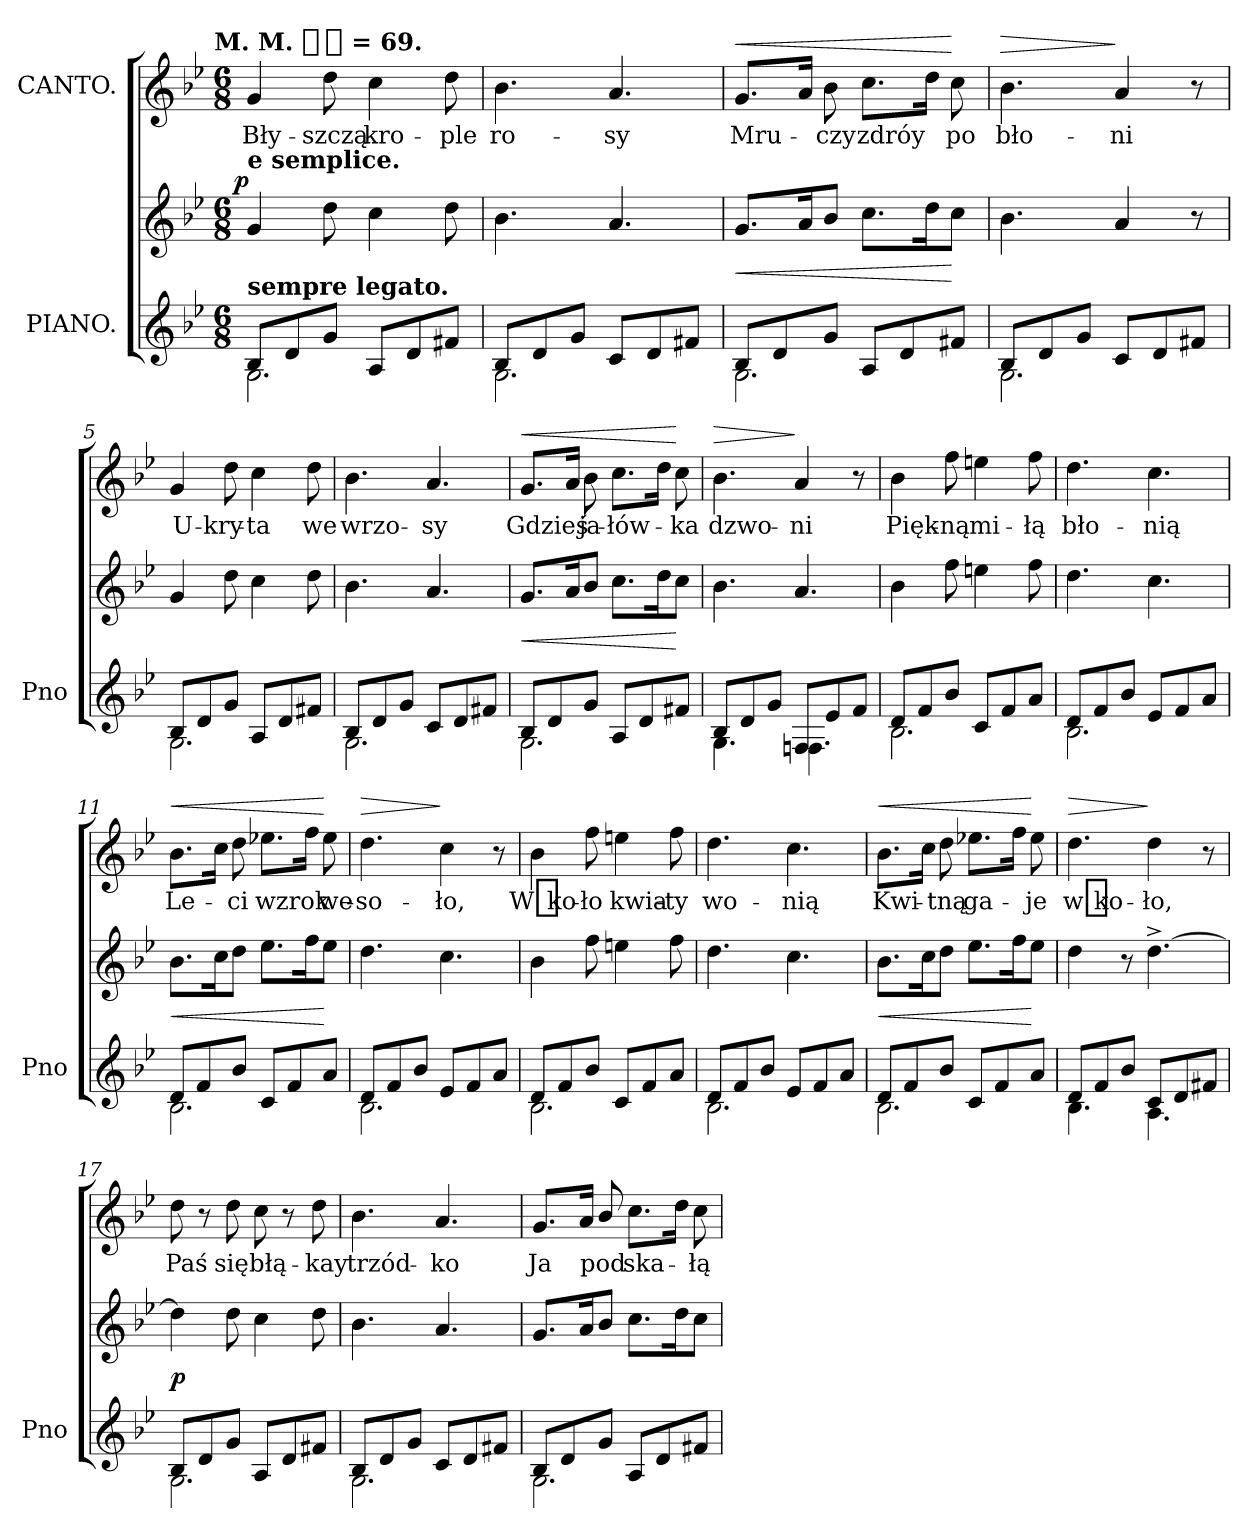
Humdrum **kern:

**kern	**kern	**dynam	**kern	**text	**dynam
*part2	*part2	*part2	*part1	*part1	*part1
*staff3	*staff2	*staff2/3	*staff1	*staff1	*staff1
*I"PIANO.	*	*	*I"CANTO.	*	*
*I'Pno	*	*	*	*	*
*clefG2	*clefG2	*	*clefG2	*	*
*k[b-e-]	*k[b-e-]	*	*k[b-e-]	*	*
*g:	*g:	*	*g:	*	*
!!LO:TX:omd:t=M. M. [quarter-dot] = 69.
*M6/8	*M6/8	*	*M6/8	*	*
*MM104	*MM104	*	*MM104	*	*
=1	=1	=1	=1	=1	=1
*^	*	*	*	*	*
!	!	!LO:TX:a:B:t=e semplice.	!	!	!	!
!LO:TX:a:B:t=sempre legato.	!	!	!	!	!	!
!	!	!	!LO:DY:a:rj	!	!	!
8B-L	2.G	4g	p	4g	Bły-	.
8d	.	.	.	.	.	.
8gJ	.	8dd	.	8dd	-szczą	.
8AL	.	4cc	.	4cc	kro-	.
8d	.	.	.	.	.	.
8f#XJ	.	8dd	.	8dd	-ple	.
=2	=2	=2	=2	=2	=2	=2
8B-L	2.G	4.b-	.	4.b-	ro-	.
8d	.	.	.	.	.	.
8gJ	.	.	.	.	.	.
8cL	.	4.a	.	4.a	-sy	.
8d	.	.	.	.	.	.
8f#XJ	.	.	.	.	.	.
=3	=3	=3	=3	=3	=3	=3
!	!	!	!	!	!	!LO:HP:a
8B-L	2.G	8.gL	<	8.gL	Mru-	<
8d	.	.	.	.	.	.
.	.	16aK	.	16aJk	.	.
8gJ	.	8b-J	.	8b-	-czy	.
8AL	.	8.ccL	.	8.ccL	zdróy	.
8d	.	.	.	.	.	.
.	.	16ddK	.	16ddJk	.	.
8f#XJ	.	8ccJ	[	8cc	po	[
=4	=4	=4	=4	=4	=4	=4
!	!	!	!	!	!	!LO:HP:a
8B-L	2.G	4.b-	.	4.b-	bło-	>
8d	.	.	.	.	.	.
8gJ	.	.	.	.	.	.
8cL	.	4a	.	4a	-ni	]
8d	.	.	.	.	.	.
8f#XJ	.	8r	.	8r	.	.
=5	=5	=5	=5	=5	=5	=5
8B-L	2.G	4g	.	4g	U-	.
8d	.	.	.	.	.	.
8gJ	.	8dd	.	8dd	-kry-	.
8AL	.	4cc	.	4cc	-ta	.
8d	.	.	.	.	.	.
8f#XJ	.	8dd	.	8dd	we	.
=6	=6	=6	=6	=6	=6	=6
8B-L	2.G	4.b-	.	4.b-	wrzo-	.
8d	.	.	.	.	.	.
8gJ	.	.	.	.	.	.
8cL	.	4.a	.	4.a	-sy	.
8d	.	.	.	.	.	.
8f#XJ	.	.	.	.	.	.
=7	=7	=7	=7	=7	=7	=7
!	!	!	!	!	!	!LO:HP:a
8B-L	2.G	8.gL	<	8.gL	Gdzieś	<
8d	.	.	.	.	.	.
.	.	16aK	.	16aJk	.	.
8gJ	.	8b-J	.	8b-	ja-	.
8AL	.	8.ccL	.	8.ccL	-łów-	.
8d	.	.	.	.	.	.
.	.	16ddK	.	16ddJk	.	.
8f#XJ	.	8ccJ	[	8cc	-ka	[
=8	=8	=8	=8	=8	=8	=8
!	!	!	!	!	!	!LO:HP:a
8B-L	4.G	4.b-	.	4.b-	dzwo-	>
8d	.	.	.	.	.	.
8gJ	.	.	.	.	.	.
8FnL	4.Fn	4.a	.	4a	-ni	]
8e-	.	.	.	.	.	.
8fJ	.	.	.	8r	.	.
=9	=9	=9	=9	=9	=9	=9
8dL	2.B-	4b-	.	4b-	Pięk-	.
8f	.	.	.	.	.	.
8b-J	.	8ff	.	8ff	-ną	.
8cL	.	4een	.	4een	mi-	.
8f	.	.	.	.	.	.
8aJ	.	8ff	.	8ff	-łą	.
=10	=10	=10	=10	=10	=10	=10
8dL	2.B-	4.dd	.	4.dd	bło-	.
8f	.	.	.	.	.	.
8b-J	.	.	.	.	.	.
8e-L	.	4.cc	.	4.cc	-nią	.
8f	.	.	.	.	.	.
8aJ	.	.	.	.	.	.
=11	=11	=11	=11	=11	=11	=11
!	!	!	!	!	!	!LO:HP:a
8dL	2.B-	8.b-L	<	8.b-L	Le-	<
8f	.	.	.	.	.	.
.	.	16ccK	.	16ccJk	.	.
8b-J	.	8ddJ	.	8dd	-ci	.
8cL	.	8.ee-L	.	8.ee-XL	wzrok	.
8f	.	.	.	.	.	.
.	.	16ffK	.	16ffJk	.	.
8aJ	.	8ee-J	[	8ee-	we-	[
=12	=12	=12	=12	=12	=12	=12
!	!	!	!	!	!	!LO:HP:a
8dL	2.B-	4.dd	.	4.dd	-so-	>
8f	.	.	.	.	.	.
8b-J	.	.	.	.	.	.
8e-L	.	4.cc	.	4cc	-ło,	]
8f	.	.	.	.	.	.
8aJ	.	.	.	8r	.	.
=13	=13	=13	=13	=13	=13	=13
8dL	2.B-	4b-	.	4b-	W ko-	.
8f	.	.	.	.	.	.
8b-J	.	8ff	.	8ff	-ło	.
8cL	.	4een	.	4een	kwia-	.
8f	.	.	.	.	.	.
8aJ	.	8ff	.	8ff	-ty	.
=14	=14	=14	=14	=14	=14	=14
8dL	2.B-	4.dd	.	4.dd	wo-	.
8f	.	.	.	.	.	.
8b-J	.	.	.	.	.	.
8e-L	.	4.cc	.	4.cc	-nią	.
8f	.	.	.	.	.	.
8aJ	.	.	.	.	.	.
=15	=15	=15	=15	=15	=15	=15
!	!	!	!	!	!	!LO:HP:a
8dL	2.B-	8.b-L	<	8.b-L	Kwi-	<
8f	.	.	.	.	.	.
.	.	16ccK	.	16ccJk	.	.
8b-J	.	8ddJ	.	8dd	-tną	.
8cL	.	8.ee-L	.	8.ee-XL	ga-	.
8f	.	.	.	.	.	.
.	.	16ffK	.	16ffJk	.	.
8aJ	.	8ee-J	[	8ee-	-je	[
=16	=16	=16	=16	=16	=16	=16
!	!	!	!	!	!	!LO:HP:a
8dL	4.B-	4dd	.	4.dd	w ko-	>
8f	.	.	.	.	.	.
8b-J	.	8r	.	.	.	.
8cL	4.A	[4.dd^<	.	4dd	-ło,	]
8d	.	.	.	.	.	.
8f#XJ	.	.	.	8r	.	.
=17	=17	=17	=17	=17	=17	=17
8B-L	2.G	4dd]	p	8dd	Paś	.
8d	.	.	.	8r	.	.
8gJ	.	8dd	.	8dd	się	.
8AL	.	4cc	.	8cc	błą-	.
8d	.	.	.	8r	.	.
8f#XJ	.	8dd	.	8dd	-kay	.
=18	=18	=18	=18	=18	=18	=18
8B-L	2.G	4.b-	.	4.b-	trzód-	.
8d	.	.	.	.	.	.
8gJ	.	.	.	.	.	.
8cL	.	4.a	.	4.a	-ko	.
8d	.	.	.	.	.	.
8f#XJ	.	.	.	.	.	.
=19	=19	=19	=19	=19	=19	=19
8B-L	2.G	8.gL	.	8.gL	Ja	.
8d	.	.	.	.	.	.
.	.	16aK	.	16aJk	.	.
8gJ	.	8b-J	.	8b-/	pod	.
8AL	.	8.ccL	.	8.ccL	ska-	.
8d	.	.	.	.	.	.
.	.	16ddK	.	16ddJk	.	.
8f#XJ	.	8ccJ	.	8cc	-łą	.
*v	*v	*	*	*	*	*
=	=	=	=	=	=
*-	*-	*-	*-	*-	*-
